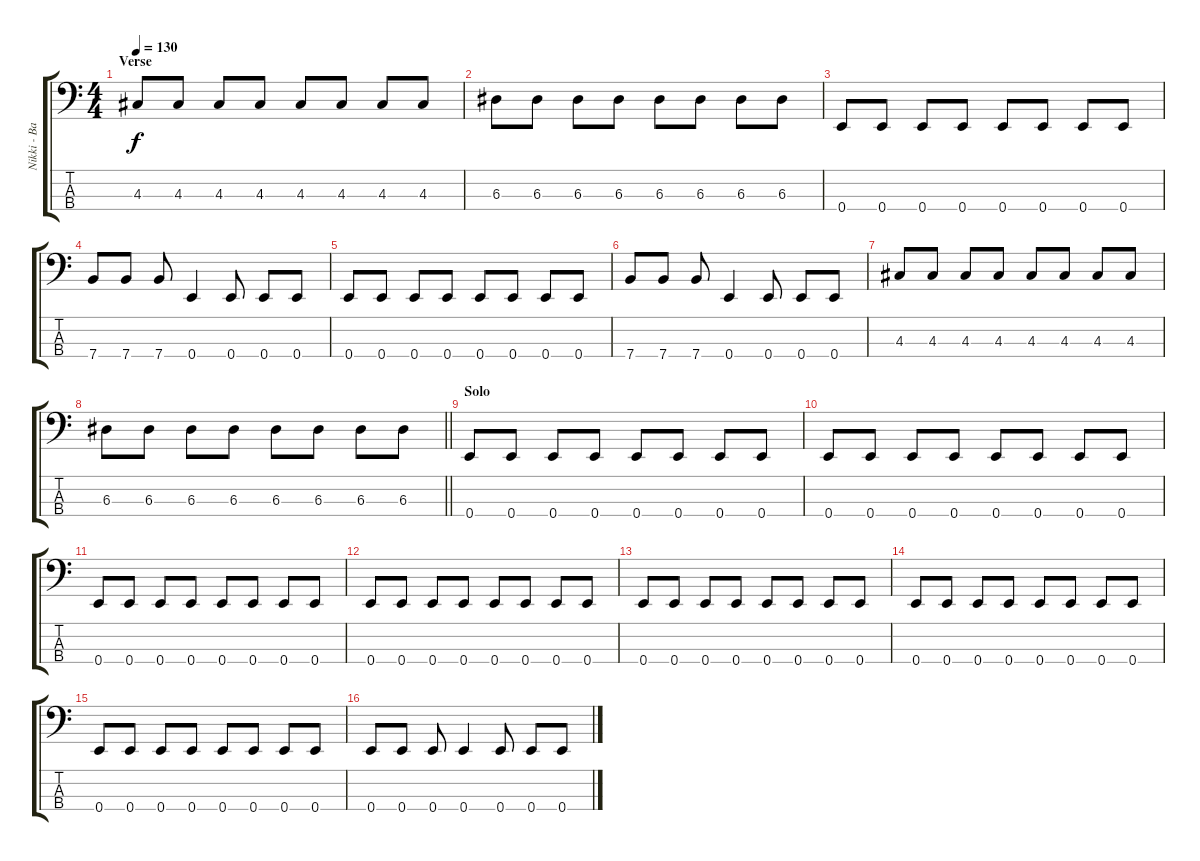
\track ("Nikki - Bass" "Nikki - Ba") {instrument electricbasspick}
\staff {score tabs}
\tuning (G2 D2 A1 E1) {hide}
\ts (4 4)
\section ("" "Verse")
\tempo 130
\clef f4
\ks c
4.3.8{dy f} 4.3.8 4.3.8 4.3.8 4.3.8 4.3.8 4.3.8 4.3.8 |
6.3.8 6.3.8 6.3.8 6.3.8 6.3.8 6.3.8 6.3.8 6.3.8 |
0.4.8 0.4.8 0.4.8 0.4.8 0.4.8 0.4.8 0.4.8 0.4.8 |
7.4.8 7.4.8 7.4.8 0.4.4 0.4.8 0.4.8 0.4.8 |
0.4.8 0.4.8 0.4.8 0.4.8 0.4.8 0.4.8 0.4.8 0.4.8 |
7.4.8 7.4.8 7.4.8 0.4.4 0.4.8 0.4.8 0.4.8 |
4.3.8 4.3.8 4.3.8 4.3.8 4.3.8 4.3.8 4.3.8 4.3.8 |
\barLineRight lightlight
6.3.8 6.3.8 6.3.8 6.3.8 6.3.8 6.3.8 6.3.8 6.3.8 |
\section ("" "Solo")
0.4.8 0.4.8 0.4.8 0.4.8 0.4.8 0.4.8 0.4.8 0.4.8 |
0.4.8 0.4.8 0.4.8 0.4.8 0.4.8 0.4.8 0.4.8 0.4.8 |
0.4.8 0.4.8 0.4.8 0.4.8 0.4.8 0.4.8 0.4.8 0.4.8 |
0.4.8 0.4.8 0.4.8 0.4.8 0.4.8 0.4.8 0.4.8 0.4.8 |
0.4.8 0.4.8 0.4.8 0.4.8 0.4.8 0.4.8 0.4.8 0.4.8 |
0.4.8 0.4.8 0.4.8 0.4.8 0.4.8 0.4.8 0.4.8 0.4.8 |
0.4.8 0.4.8 0.4.8 0.4.8 0.4.8 0.4.8 0.4.8 0.4.8 |
0.4.8 0.4.8 0.4.8 0.4.4 0.4.8 0.4.8 0.4.8
